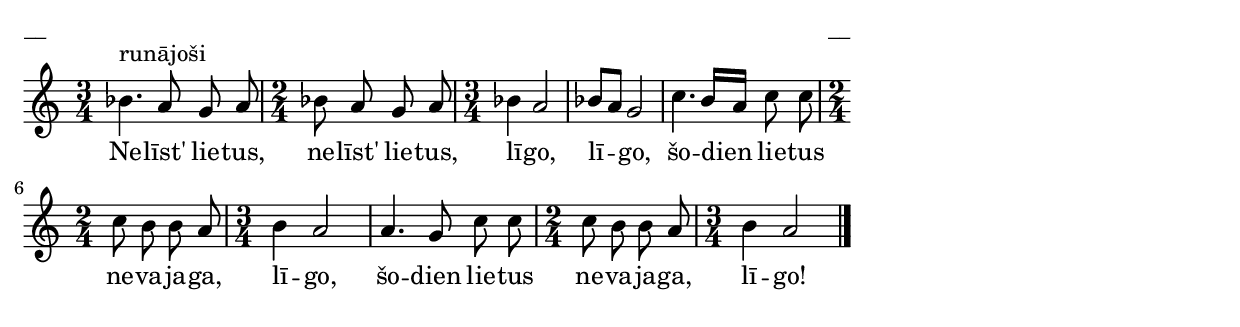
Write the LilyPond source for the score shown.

\version "2.13.16"
%\header {
%    title = "Nelīst lietus, nelīst lietus"
%}
\paper {
line-width = 14\cm
left-margin = 0.4\cm
between-system-padding = 0.1\cm
between-system-space = 0.1\cm
}
\layout {
indent = #0
ragged-last = ##f
}


voiceA = \relative c' {
\clef "treble"
\key a \minor
\time 3/4
bes'4.^"runājoši" a8 g a | 
\time 2/4
bes8 a g a
\time 3/4
bes4 a2 
bes8[ a] g2
c4. b16[ a] c8 c |
\time 2/4
c8 b b a
\time 3/4
b4 a2 | a4. g8 c c 
\time 2/4
c8 b b a
\time 3/4
b4 a2
\bar "|."
} 


lyricA = \lyricmode {
Ne -- līst' lie -- tus, ne -- līst' lie -- tus,
lī -- go, lī -- go, 
šo -- dien lie -- tus ne -- va -- ja -- ga, 
lī -- go, 
šo -- dien lie -- tus ne -- va -- ja -- ga, 
lī -- go! 
}



fullScore = <<
\new Staff {
<<
\new Voice = "voiceA" { \oneVoice \autoBeamOff \voiceA }
\lyricsto "voiceA" \new Lyrics \lyricA
>>
}
>>

\score {
\fullScore
\header { piece = "__" opus = "__" }
}
\markup { \with-color #(x11-color 'white) \sans \smaller "__" }
\score {
\unfoldRepeats
\fullScore
\midi {
\context { \Staff \remove "Staff_performer" }
\context { \Voice \consists "Staff_performer" }
}
}



